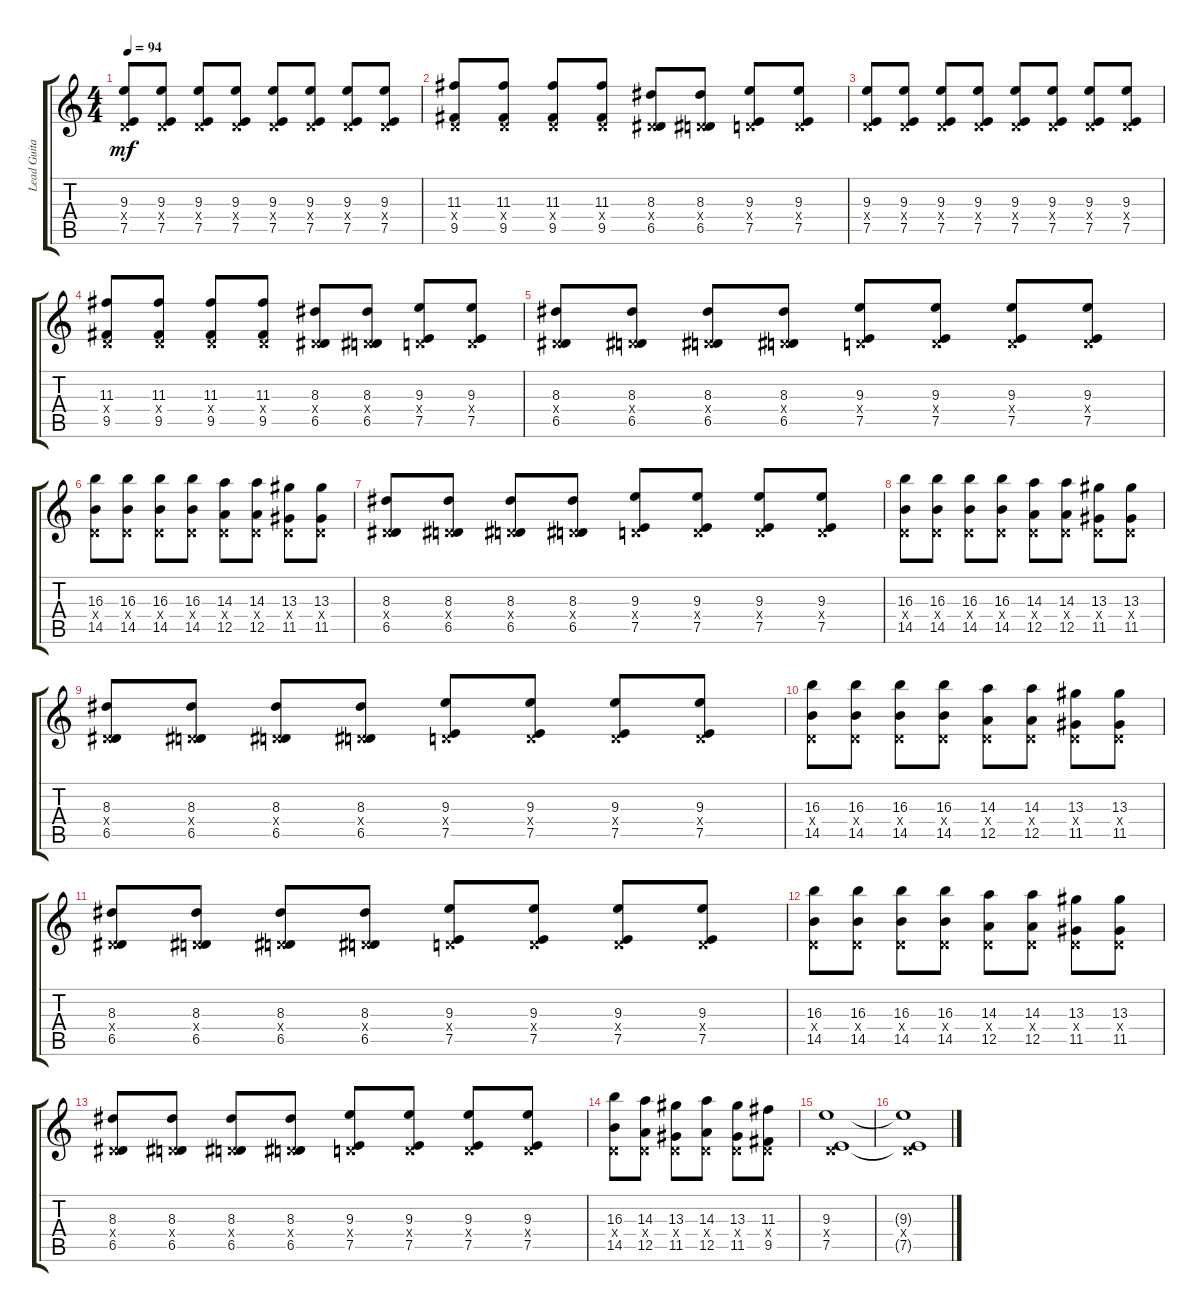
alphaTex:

\track ("Lead Guitar(Alex)" "Lead Guita") {instrument distortionguitar}
\staff {score tabs}
\tuning (E4 B3 G3 D3 A2 E2) {hide}
\ts (4 4)
\tempo 94
\clef g2
\ks c
(9.3 0.4{x} 7.5).8{dy mf} (9.3 0.4{x} 7.5).8 (9.3 0.4{x} 7.5).8 (9.3 0.4{x} 7.5).8 (9.3 0.4{x} 7.5).8 (9.3 0.4{x} 7.5).8 (9.3 0.4{x} 7.5).8 (9.3 0.4{x} 7.5).8 |
(11.3 0.4{x} 9.5).8 (11.3 0.4{x} 9.5).8 (11.3 0.4{x} 9.5).8 (11.3 0.4{x} 9.5).8 (8.3 0.4{x} 6.5).8 (8.3 0.4{x} 6.5).8 (9.3 0.4{x} 7.5).8 (9.3 0.4{x} 7.5).8 |
(9.3 0.4{x} 7.5).8 (9.3 0.4{x} 7.5).8 (9.3 0.4{x} 7.5).8 (9.3 0.4{x} 7.5).8 (9.3 0.4{x} 7.5).8 (9.3 0.4{x} 7.5).8 (9.3 0.4{x} 7.5).8 (9.3 0.4{x} 7.5).8 |
(11.3 0.4{x} 9.5).8 (11.3 0.4{x} 9.5).8 (11.3 0.4{x} 9.5).8 (11.3 0.4{x} 9.5).8 (8.3 0.4{x} 6.5).8 (8.3 0.4{x} 6.5).8 (9.3 0.4{x} 7.5).8 (9.3 0.4{x} 7.5).8 |
(8.3 0.4{x} 6.5).8 (8.3 0.4{x} 6.5).8 (8.3 0.4{x} 6.5).8 (8.3 0.4{x} 6.5).8 (9.3 0.4{x} 7.5).8 (9.3 0.4{x} 7.5).8 (9.3 0.4{x} 7.5).8 (9.3 0.4{x} 7.5).8 |
(16.3 0.4{x} 14.5).8 (16.3 0.4{x} 14.5).8 (16.3 0.4{x} 14.5).8 (16.3 0.4{x} 14.5).8 (14.3 0.4{x} 12.5).8 (14.3 0.4{x} 12.5).8 (13.3 0.4{x} 11.5).8 (13.3 0.4{x} 11.5).8 |
(8.3 0.4{x} 6.5).8 (8.3 0.4{x} 6.5).8 (8.3 0.4{x} 6.5).8 (8.3 0.4{x} 6.5).8 (9.3 0.4{x} 7.5).8 (9.3 0.4{x} 7.5).8 (9.3 0.4{x} 7.5).8 (9.3 0.4{x} 7.5).8 |
(16.3 0.4{x} 14.5).8 (16.3 0.4{x} 14.5).8 (16.3 0.4{x} 14.5).8 (16.3 0.4{x} 14.5).8 (14.3 0.4{x} 12.5).8 (14.3 0.4{x} 12.5).8 (13.3 0.4{x} 11.5).8 (13.3 0.4{x} 11.5).8 |
(8.3 0.4{x} 6.5).8 (8.3 0.4{x} 6.5).8 (8.3 0.4{x} 6.5).8 (8.3 0.4{x} 6.5).8 (9.3 0.4{x} 7.5).8 (9.3 0.4{x} 7.5).8 (9.3 0.4{x} 7.5).8 (9.3 0.4{x} 7.5).8 |
(16.3 0.4{x} 14.5).8 (16.3 0.4{x} 14.5).8 (16.3 0.4{x} 14.5).8 (16.3 0.4{x} 14.5).8 (14.3 0.4{x} 12.5).8 (14.3 0.4{x} 12.5).8 (13.3 0.4{x} 11.5).8 (13.3 0.4{x} 11.5).8 |
(8.3 0.4{x} 6.5).8 (8.3 0.4{x} 6.5).8 (8.3 0.4{x} 6.5).8 (8.3 0.4{x} 6.5).8 (9.3 0.4{x} 7.5).8 (9.3 0.4{x} 7.5).8 (9.3 0.4{x} 7.5).8 (9.3 0.4{x} 7.5).8 |
(16.3 0.4{x} 14.5).8 (16.3 0.4{x} 14.5).8 (16.3 0.4{x} 14.5).8 (16.3 0.4{x} 14.5).8 (14.3 0.4{x} 12.5).8 (14.3 0.4{x} 12.5).8 (13.3 0.4{x} 11.5).8 (13.3 0.4{x} 11.5).8 |
(8.3 0.4{x} 6.5).8 (8.3 0.4{x} 6.5).8 (8.3 0.4{x} 6.5).8 (8.3 0.4{x} 6.5).8 (9.3 0.4{x} 7.5).8 (9.3 0.4{x} 7.5).8 (9.3 0.4{x} 7.5).8 (9.3 0.4{x} 7.5).8 |
(16.3 0.4{x} 14.5).8 (14.3 0.4{x} 12.5).8 (13.3 0.4{x} 11.5).8 (14.3 0.4{x} 12.5).8 (13.3 0.4{x} 11.5).8 (11.3 0.4{x} 9.5).8 |
(9.3 0.4{x} 7.5).1 |
(9.3{t} 0.4{x} 7.5{t}).1
